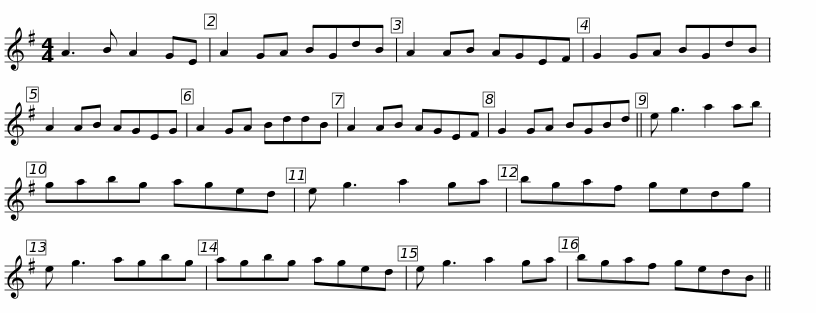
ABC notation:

X:1
L:1/8
M:4/4
I:linebreak $
K:G
V:1 treble
V:1
 A3 B A2 GE | A2 GA BGdB | A2 AB AGEF | G2 GA BGdB | A2 AB AGEG | %5
 A2 GA BddB |$ A2 AB AGEF | G2 GA BGBd || e g3 a2 ab | gabg aged | %10
 e g3 a2 ga | bgaf gedg |$ e g3 agbg | agbg aged | e g3 a2 ga | %15
 bgaf gedB || %16
